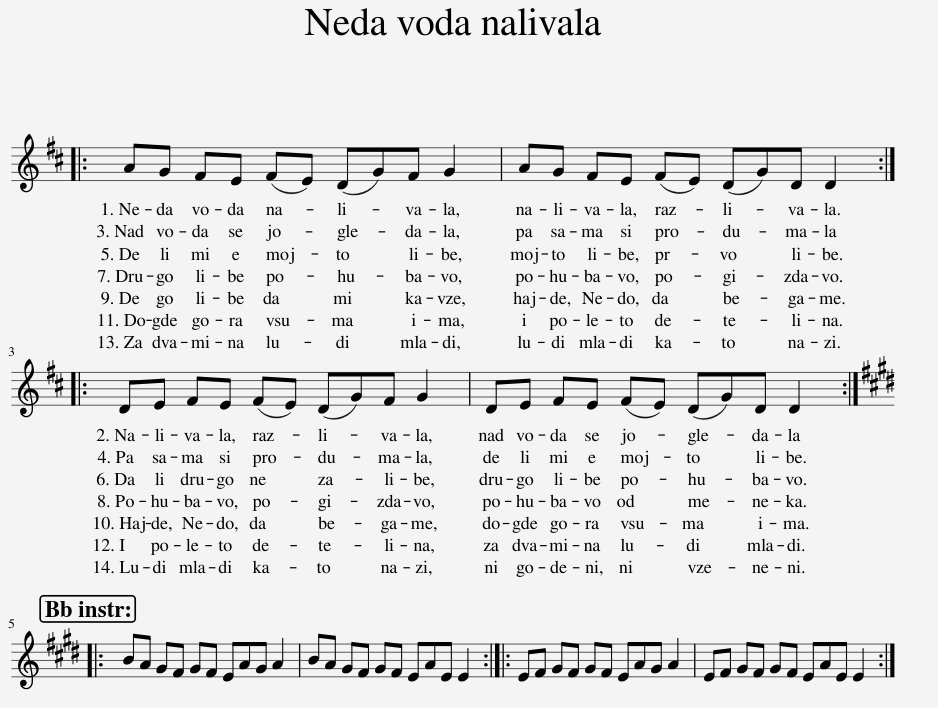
X:1
L:1/8
M:none
I:linebreak $
K:D
V:1 treble
V:1
|: AG FE (FE) (DG)F G2 | AG FE (FE) (DG)D D2 ::$ DE FE (FE) (DG)F G2 | DE FE (FE) (DG)D D2 ::$[K:E] BA GF GF EAG A2 | %5
 BA GF GF EAE E2 :: EF GF GF EAG A2 | EF GF GF EAE E2 :| %8
